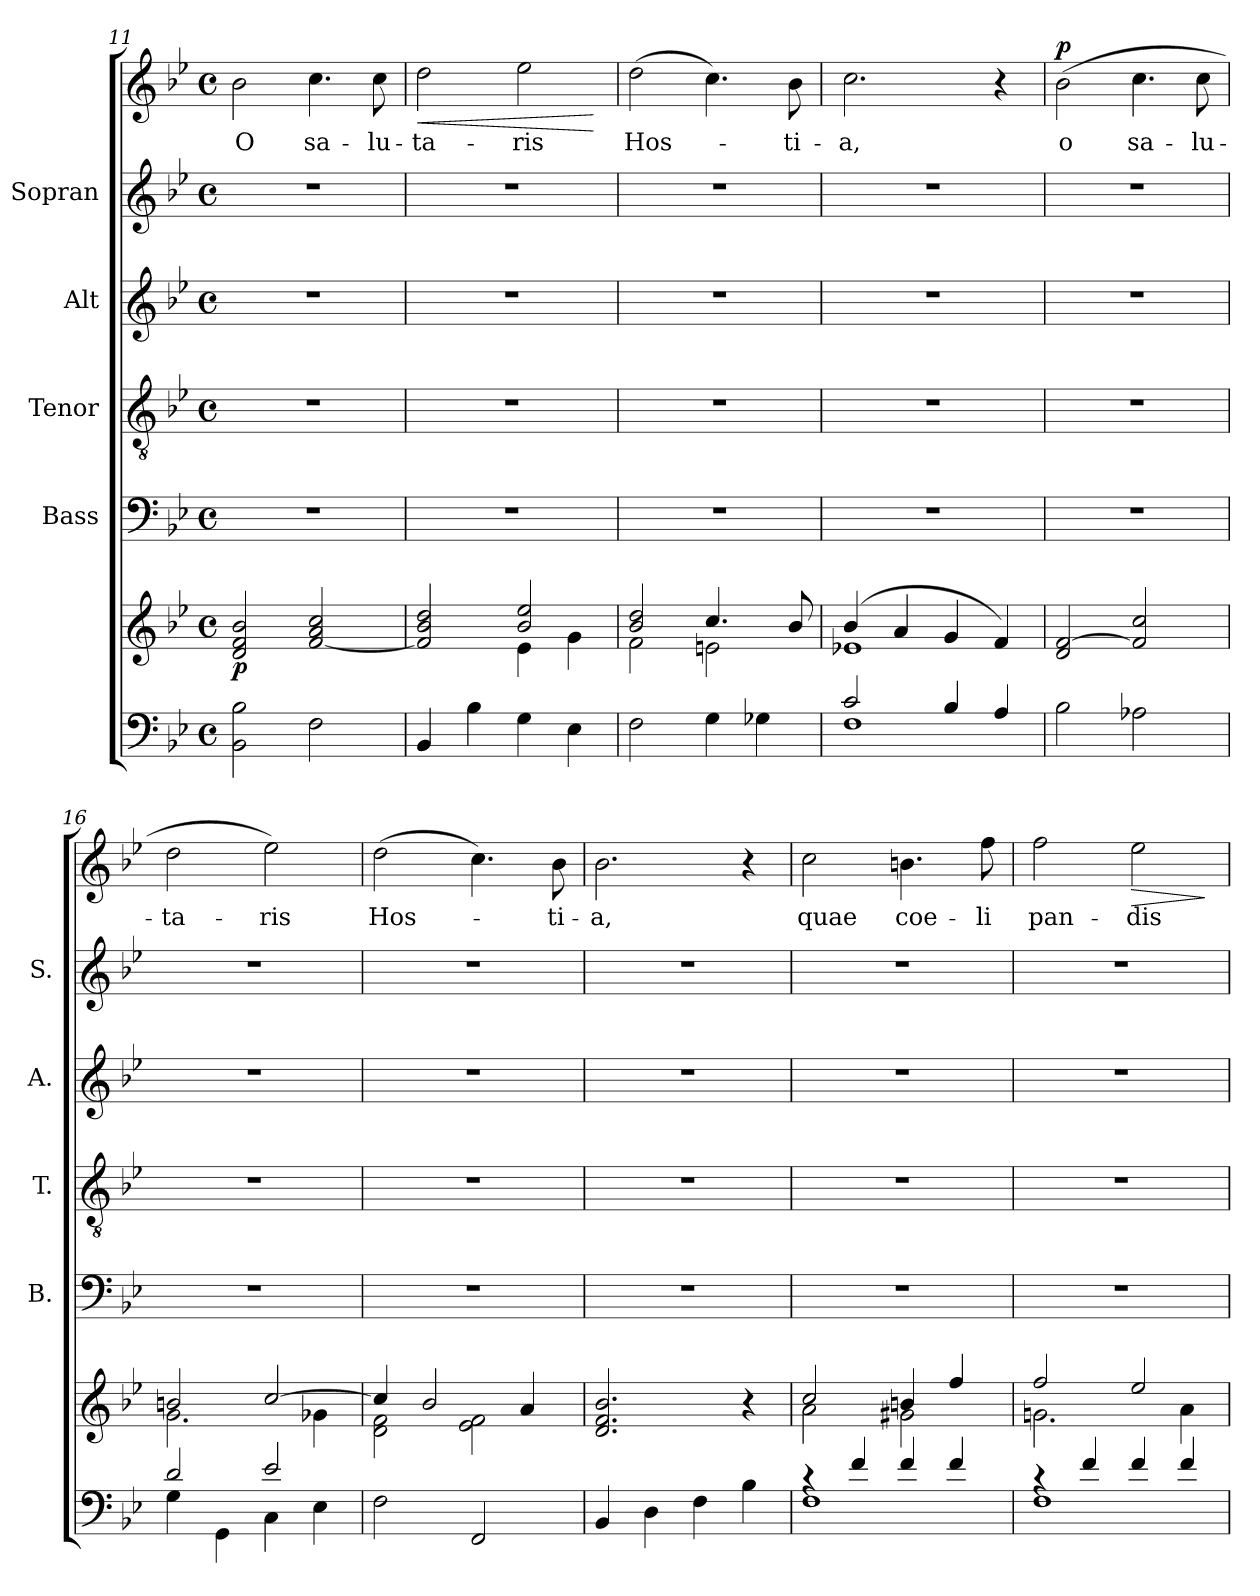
**kern	**kern	**dynam	**kern	**kern	**kern	**kern	**kern	**text	**dynam
*part6	*part6	*part6	*part5	*part4	*part3	*part2	*part1	*part1	*part1
*staff7	*staff6	*staff6/7	*staff5	*staff4	*staff3	*staff2	*staff1	*staff1	*staff1
*	*	*	*I"Bass	*I"Tenor	*I"Alt	*I"Sopran	*	*	*
*	*	*	*I'B.	*I'T.	*I'A.	*I'S.	*	*	*
*clefF4	*clefG2	*	*clefF4	*clefGv2	*clefG2	*clefG2	*clefG2	*	*
*k[b-e-]	*k[b-e-]	*	*k[b-e-]	*k[b-e-]	*k[b-e-]	*k[b-e-]	*k[b-e-]	*	*
*B-:	*B-:	*	*B-:	*B-:	*B-:	*B-:	*B-:	*	*
*M4/4	*M4/4	*	*M4/4	*M4/4	*M4/4	*M4/4	*M4/4	*	*
*met(c)	*met(c)	*	*met(c)	*met(c)	*met(c)	*met(c)	*met(c)	*	*
=11	=11	=11	=11	=11	=11	=11	=11	=11	=11
!	!	!LO:DY:b	!	!	!	!	!	!LO:LY:b	!
2BB-\ 2B-\	2d/ 2f/ 2b-/	p	1r	1r	1r	1r	2b-\	O	.
!	!	!	!	!	!	!	!	!LO:LY:b	!
2F\	[2f/ 2a/ 2cc/	.	.	.	.	.	4.cc\	sa-	.
!	!	!	!	!	!	!	!	!LO:LY:b	!
.	.	.	.	.	.	.	8cc\	-lu-	.
=12	=12	=12	=12	=12	=12	=12	=12	=12	=12
*	*^	*	*	*	*	*	*	*	*
!	!	!	!	!	!	!	!	!	!LO:LY:b	!LO:HP:b
4BB-/	2f/] 2b-/ 2dd/	2ryy	.	1r	1r	1r	1r	2dd\	-ta-	<
4B-\	.	.	.	.	.	.	.	.	.	.
!	!	!	!	!	!	!	!	!	!LO:LY:b	!
4G\	2b-/ 2ee-/	4e-\	.	.	.	.	.	2ee-\	-ris	.
4E-\	.	4g\	.	.	.	.	.	.	.	.
*	*v	*v	*	*	*	*	*	*	*	*
.	.	.	.	.	.	.	.	.	[
!!LO:LB:g=z
=13	=13	=13	=13	=13	=13	=13	=13	=13	=13
*	*^	*	*	*	*	*	*	*	*
!	!	!	!	!	!	!	!	!	!LO:LY:b	!
2F\	2b-/ 2dd/	2f\	.	1r	1r	1r	1r	(>2dd\	Hos-	.
4G\	4.cc/	2en\	.	.	.	.	.	4.cc\)	.	.
4G-X\	.	.	.	.	.	.	.	.	.	.
!	!	!	!	!	!	!	!	!	!LO:LY:b	!
.	8b-/	.	.	.	.	.	.	8b-\	-ti-	.
=14	=14	=14	=14	=14	=14	=14	=14	=14	=14	=14
*^	*	*	*	*	*	*	*	*	*	*
!	!	!	!	!	!	!	!	!	!	!LO:LY:b	!
2c/	1F	(4b-/	1e-X	.	1r	1r	1r	1r	2.cc\	-a,	.
.	.	4a/	.	.	.	.	.	.	.	.	.
4B-/	.	4g/	.	.	.	.	.	.	.	.	.
4A/	.	4f/)	.	.	.	.	.	.	4r	.	.
*v	*v	*	*	*	*	*	*	*	*	*	*
*	*v	*v	*	*	*	*	*	*	*	*
=15	=15	=15	=15	=15	=15	=15	=15	=15	=15
!	!	!	!	!	!	!	!	!LO:LY:b	!LO:DY:a
2B-\	2d/ [2f/	.	1r	1r	1r	1r	(>2b-\	o	p
!	!	!	!	!	!	!	!	!LO:LY:b	!
2A-X\	2f/] 2cc/	.	.	.	.	.	4.cc\	sa-	.
!	!	!	!	!	!	!	!	!LO:LY:b	!
.	.	.	.	.	.	.	8cc\	-lu-	.
=16	=16	=16	=16	=16	=16	=16	=16	=16	=16
*^	*^	*	*	*	*	*	*	*	*
!	!	!	!	!	!	!	!	!	!	!LO:LY:b	!
2d/	4G\	2bn/	2.g\	.	1r	1r	1r	1r	2dd\	-ta-	.
.	4GG\	.	.	.	.	.	.	.	.	.	.
!	!	!	!	!	!	!	!	!	!	!LO:LY:b	!
2e-/	4C\	[>2cc/	.	.	.	.	.	.	2ee-\)	-ris	.
.	4E-\	.	4g-X\	.	.	.	.	.	.	.	.
=17	=17	=17	=17	=17	=17	=17	=17	=17	=17	=17	=17
!	!	!	!	!	!	!	!	!	!	!LO:LY:b	!
*v	*v	*	*	*	*	*	*	*	*	*	*
2F\	4cc/]	2d\ 2f\	.	1r	1r	1r	1r	(>2dd\	Hos-	.
.	2b-/	.	.	.	.	.	.	.	.	.
2FF/	.	2e-\ 2f\	.	.	.	.	.	4.cc\)	.	.
.	4a/	.	.	.	.	.	.	.	.	.
!	!	!	!	!	!	!	!	!	!LO:LY:b	!
.	.	.	.	.	.	.	.	8b-\	-ti-	.
*	*v	*v	*	*	*	*	*	*	*	*
=18	=18	=18	=18	=18	=18	=18	=18	=18	=18
!	!	!	!	!	!	!	!	!LO:LY:b	!
4BB-/	2.d/ 2.f/ 2.b-/	.	1r	1r	1r	1r	2.b-\	-a,	.
4D\	.	.	.	.	.	.	.	.	.
4F\	.	.	.	.	.	.	.	.	.
4B-\	4r	.	.	.	.	.	4r	.	.
!!LO:PB:g=z
=19	=19	=19	=19	=19	=19	=19	=19	=19	=19
*^	*^	*	*	*	*	*	*	*	*
!	!	!	!	!	!	!	!	!	!	!LO:LY:b	!
4rc	1F	2cc/	2a\	.	1r	1r	1r	1r	2cc\	quae	.
4f/	.	.	.	.	.	.	.	.	.	.	.
!	!	!	!	!	!	!	!	!	!	!LO:LY:b	!
4f/	.	4bn/	2g#X\	.	.	.	.	.	4.bn\	coe-	.
4f/	.	4ff/	.	.	.	.	.	.	.	.	.
!	!	!	!	!	!	!	!	!	!	!LO:LY:b	!
.	.	.	.	.	.	.	.	.	8ff\	-li	.
=20	=20	=20	=20	=20	=20	=20	=20	=20	=20	=20	=20
!	!	!	!	!	!	!	!	!	!	!LO:LY:b	!
4rc	1F	2ff/	2.gn\	.	1r	1r	1r	1r	2ff\	pan-	.
4f/	.	.	.	.	.	.	.	.	.	.	.
!	!	!	!	!	!	!	!	!	!	!LO:LY:b	!LO:HP:b
4f/	.	2ee-/	.	.	.	.	.	.	2ee-\	-dis	>
4f/	.	.	4a\	.	.	.	.	.	.	.	.
*v	*v	*	*	*	*	*	*	*	*	*	*
*	*v	*v	*	*	*	*	*	*	*	*
.	.	.	.	.	.	.	.	.	]
=	=	=	=	=	=	=	=	=	=
*-	*-	*-	*-	*-	*-	*-	*-	*-	*-
